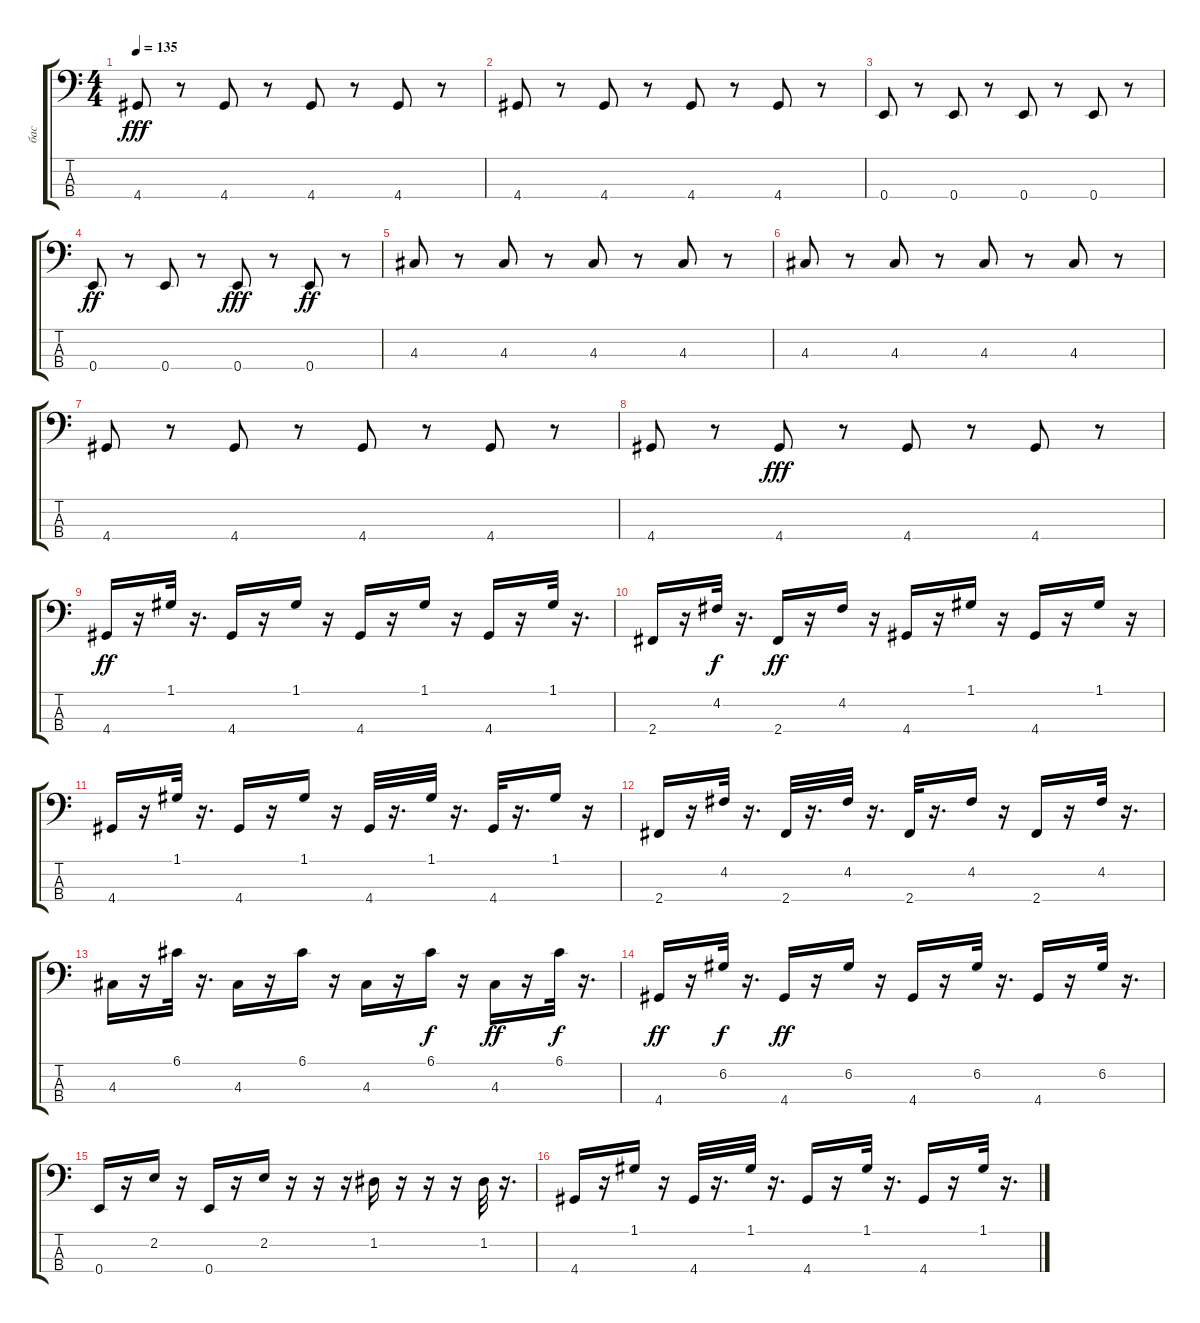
\track ("бас" "бас") {instrument electricbassfinger}
\staff {score tabs}
\tuning (G2 D2 A1 E1) {hide}
\ts (4 4)
\tempo 135
\clef f4
\ks c
4.4.8{dy fff} r.8 4.4.8 r.8 4.4.8 r.8 4.4.8 r.8 |
4.4.8 r.8 4.4.8 r.8 4.4.8 r.8 4.4.8 r.8 |
0.4.8 r.8 0.4.8 r.8 0.4.8 r.8 0.4.8 r.8 |
0.4.8{dy ff} r.8 0.4.8 r.8 0.4.8{dy fff} r.8 0.4.8{dy ff} r.8 |
4.3.8 r.8 4.3.8 r.8 4.3.8 r.8 4.3.8 r.8 |
4.3.8 r.8 4.3.8 r.8 4.3.8 r.8 4.3.8 r.8 |
4.4.8 r.8 4.4.8 r.8 4.4.8 r.8 4.4.8 r.8 |
4.4.8 r.8 4.4.8{dy fff} r.8 4.4.8 r.8 4.4.8 r.8 |
4.4.16{dy ff} r.16 1.1.32 r.16{d} 4.4.16 r.16 1.1.16 r.16 4.4.16 r.16 1.1.16 r.16 4.4.16 r.16 1.1.32 r.16{d} |
2.4.16 r.16 4.2.32{dy f} r.16{d} 2.4.16{dy ff} r.16 4.2.16 r.16 4.4.16 r.16 1.1.16 r.16 4.4.16 r.16 1.1.16 r.16 |
4.4.16 r.16 1.1.32 r.16{d} 4.4.16 r.16 1.1.16 r.16 4.4.32 r.16{d} 1.1.32 r.16{d} 4.4.32 r.16{d} 1.1.16 r.16 |
2.4.16 r.16 4.2.32 r.16{d} 2.4.32 r.16{d} 4.2.32 r.16{d} 2.4.32 r.16{d} 4.2.16 r.16 2.4.16 r.16 4.2.32 r.16{d} |
4.3.16 r.16 6.1.32 r.16{d} 4.3.16 r.16 6.1.16 r.16 4.3.16 r.16 6.1.16{dy f} r.16 4.3.16{dy ff} r.16 6.1.32{dy f} r.16{d} |
4.4.16{dy ff} r.16 6.2.32{dy f} r.16{d} 4.4.16{dy ff} r.16 6.2.16 r.16 4.4.16 r.16 6.2.32 r.16{d} 4.4.16 r.16 6.2.32 r.16{d} |
0.4.16 r.16 2.2.16 r.16 0.4.16 r.16 2.2.16 r.16 r.16 r.16 1.2.16 r.16 r.16 r.16 1.2.32 r.16{d} |
4.4.16 r.16 1.1.16 r.16 4.4.32 r.16{d} 1.1.32 r.16{d} 4.4.16 r.16 1.1.32 r.16{d} 4.4.16 r.16 1.1.32 r.16{d}
